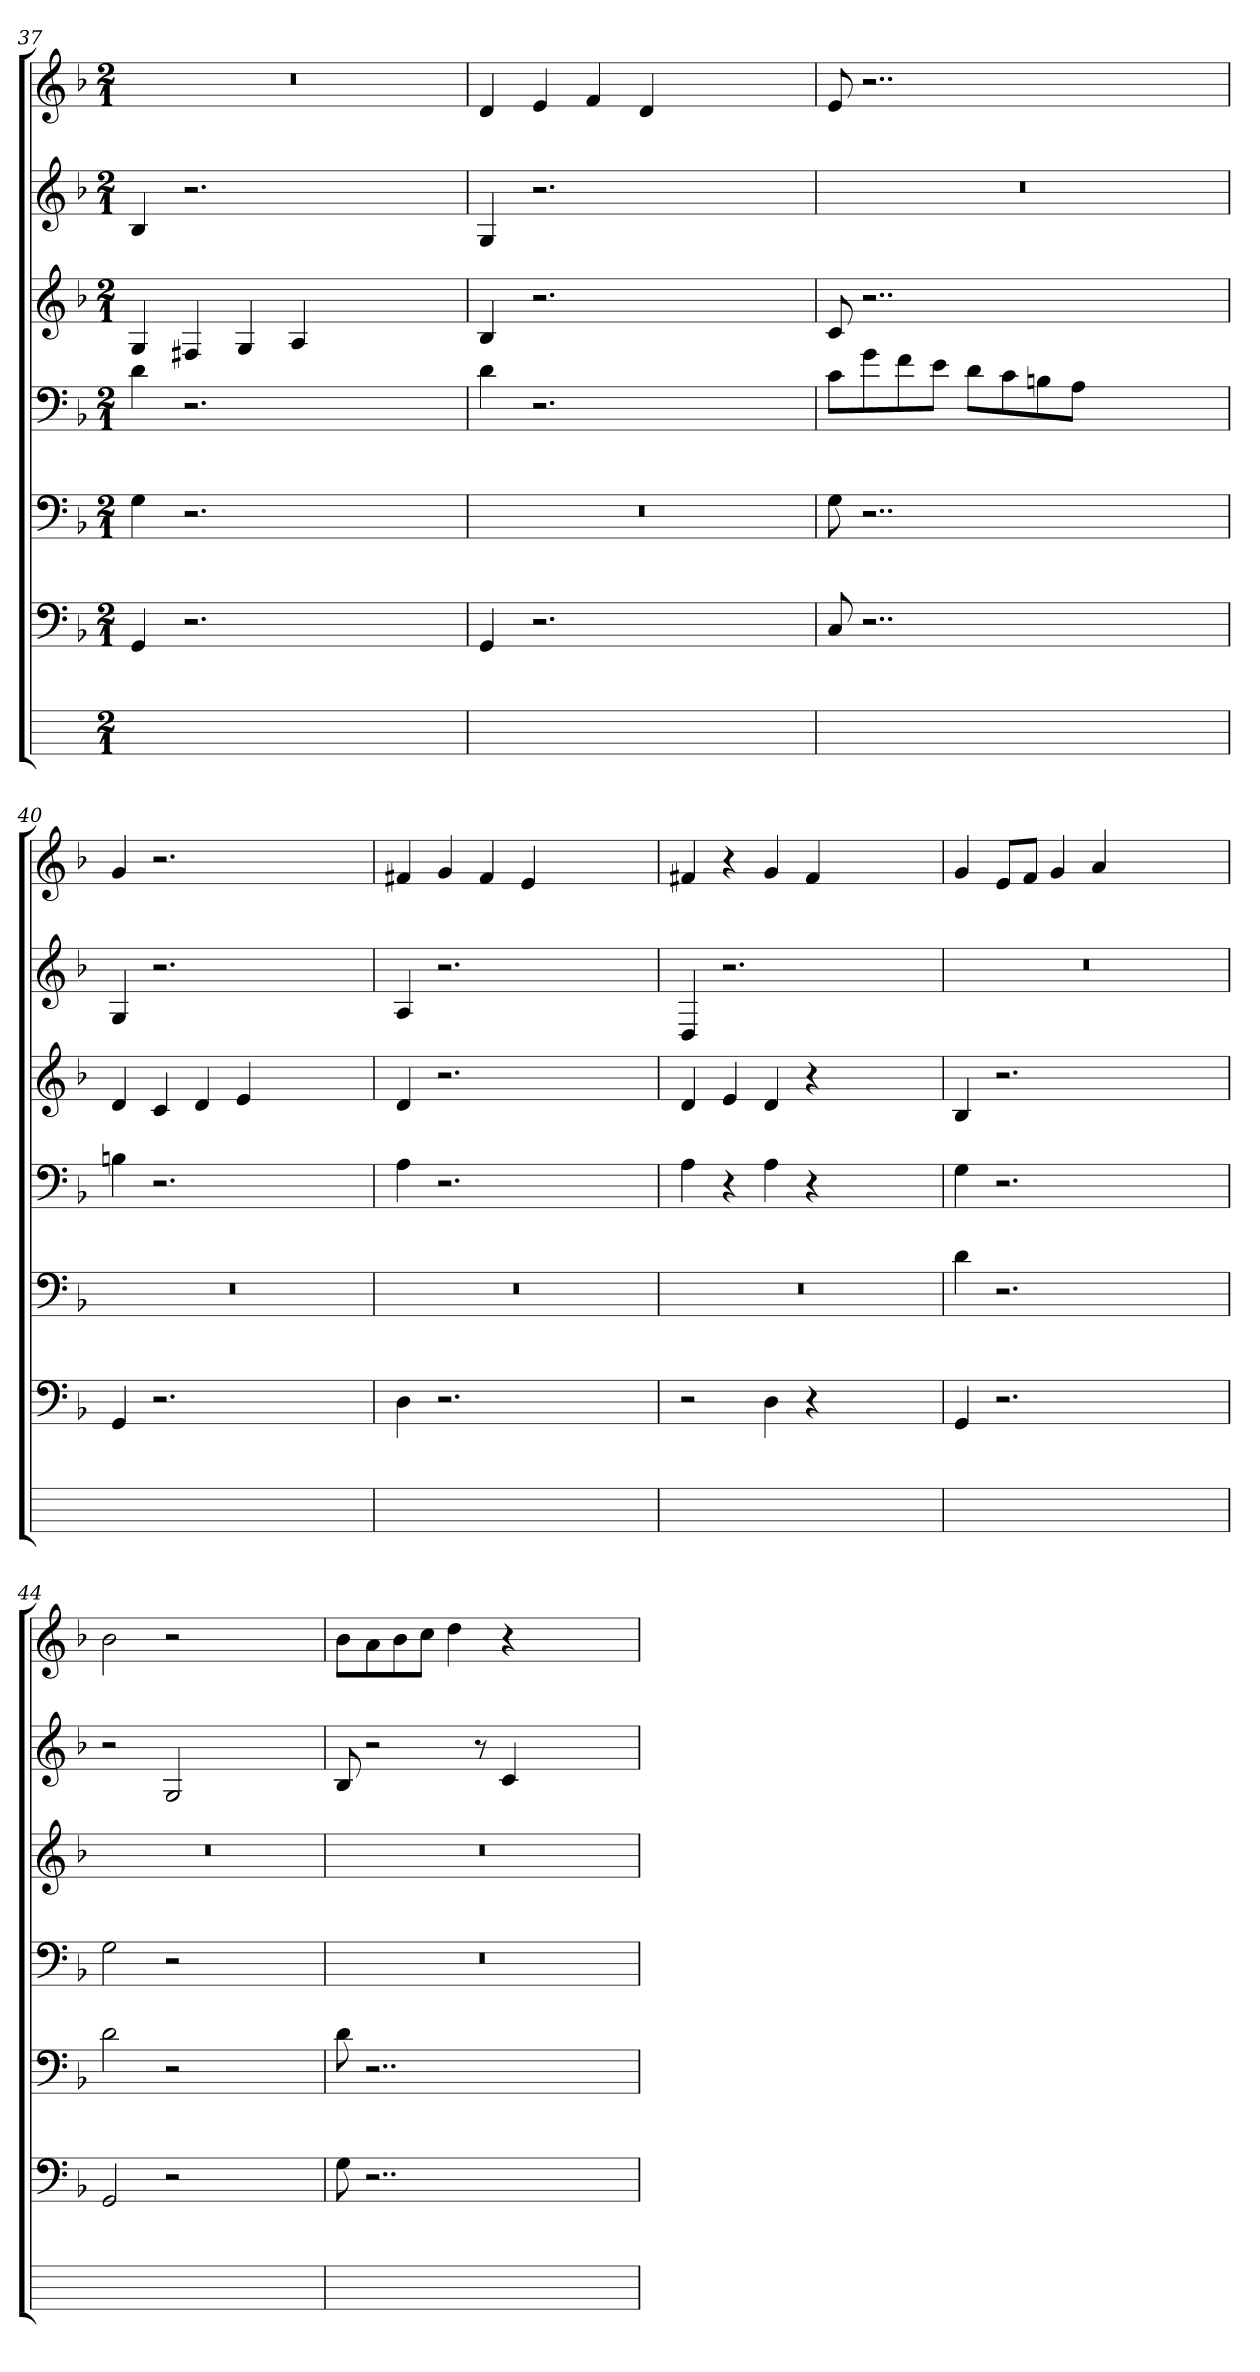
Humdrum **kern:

**kern	**kern	**kern	**kern	**kern	**kern	**kern
*part7	*part6	*part5	*part4	*part3	*part2	*part1
*staff7	*staff6	*staff5	*staff4	*staff3	*staff2	*staff1
*	*clefF4	*clefF4	*clefF4	*clefG2	*clefG2	*clefG2
*	*k[b-]	*k[b-]	*k[b-]	*k[b-]	*k[b-]	*k[b-]
*	*F:	*F:	*F:	*F:	*F:	*F:
*M2/1	*M2/1	*M2/1	*M2/1	*M2/1	*M2/1	*M2/1
=37	=37	=37	=37	=37	=37	=37
0ryy	4GG	4G	4di	4G	4B-	0r
.	2.r	2.r	2.r	4F#Xj	2.r	.
.	.	.	.	4Gj	.	.
.	.	.	.	4Aj	.	.
.	1ryy	1ryy	1ryy	1ryy	1ryy	.
=38	=38	=38	=38	=38	=38	=38
0ryy	4GG	0r	4d	4B-	4G	4d
.	2.r	.	2.r	2.r	2.r	4ej
.	.	.	.	.	.	4fj
.	.	.	.	.	.	4dj
.	1ryy	.	1ryy	1ryy	1ryy	1ryy
=39	=39	=39	=39	=39	=39	=39
0ryy	8C	8Gi	8cL	8c	0r	8e
.	2..r	2..r	8gj	2..r	.	2..r
.	.	.	8fj	.	.	.
.	.	.	8ejJ	.	.	.
.	.	.	8dZL	.	.	.
.	.	.	8cj	.	.	.
.	.	.	8Bnj	.	.	.
.	.	.	8AjJ	.	.	.
.	1ryy	1ryy	1ryy	1ryy	.	1ryy
=40	=40	=40	=40	=40	=40	=40
0ryy	4GG	0r	4BnV	4d	4G	4g
.	2.r	.	2.r	4cj	2.r	2.r
.	.	.	.	4dj	.	.
.	.	.	.	4ej	.	.
.	1ryy	.	1ryy	1ryy	1ryy	1ryy
=41	=41	=41	=41	=41	=41	=41
0ryy	4D	0r	4A	4d	4A	4f#XV
.	2.r	.	2.r	2.r	2.r	4gj
.	.	.	.	.	.	4f#j
.	.	.	.	.	.	4e
.	1ryy	.	1ryy	1ryy	1ryy	1ryy
=42	=42	=42	=42	=42	=42	=42
0ryy	2r	0r	4Ai	4di	4D	4f#XV
.	.	.	4r	4ej	2.r	4r
.	4Di	.	4Ai	4di	.	4gZ
.	4r	.	4r	4r	.	4f#j
.	1ryy	.	1ryy	1ryy	1ryy	1ryy
=43	=43	=43	=43	=43	=43	=43
0ryy	4GG	4d	4G	4B-	0r	4g
.	2.r	2.r	2.r	2.r	.	8ejL
.	.	.	.	.	.	8fjJ
.	.	.	.	.	.	4gj
.	.	.	.	.	.	4aj
.	1ryy	1ryy	1ryy	1ryy	.	1ryy
=44	=44	=44	=44	=44	=44	=44
0ryy	2GG	2di	2Gi	0r	2r	2b-
.	2r	2r	2r	.	2G	2r
.	1ryy	1ryy	1ryy	.	1ryy	1ryy
=45	=45	=45	=45	=45	=45	=45
0ryy	8G	8d	0r	0r	8B-	8b-L
.	2..r	2..r	.	.	2r	8aj
.	.	.	.	.	.	8b-j
.	.	.	.	.	.	8ccjJ
.	.	.	.	.	.	4dd
.	.	.	.	.	8r	.
.	.	.	.	.	4c	4r
.	1ryy	1ryy	.	.	1ryy	1ryy
=	=	=	=	=	=	=
*-	*-	*-	*-	*-	*-	*-
